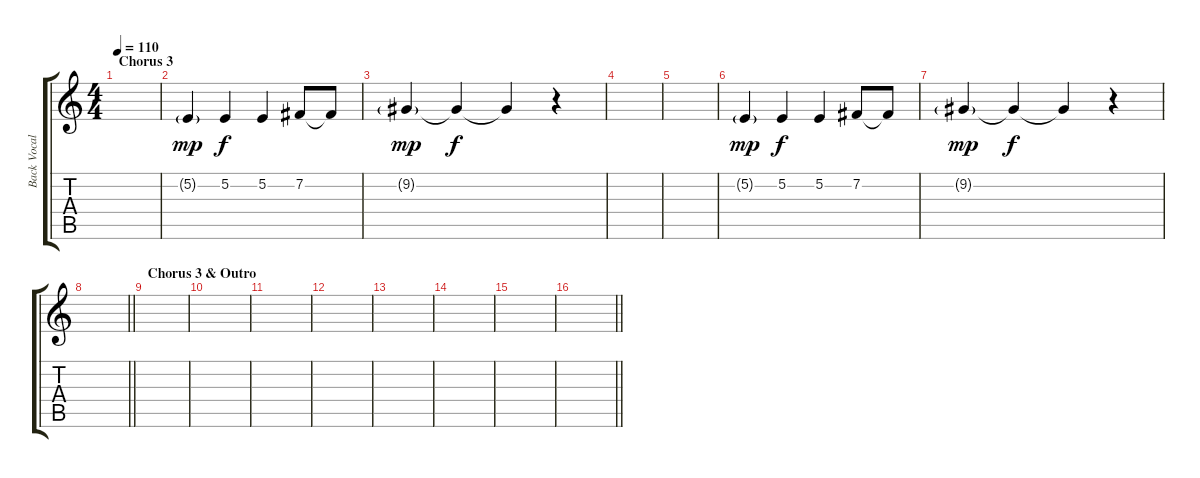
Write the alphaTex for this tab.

\track ("Back Vocals" "Back Vocal") {instrument lead2sawtooth}
\staff {score tabs}
\tuning (E4 B3 G3 D3 A2 E2) {hide}
\ts (4 4)
\section ("" "Chorus 3")
\tempo 110
\clef g2
\ks c
|
5.2{g}.4{dy mp} 5.2.4{dy f} 5.2.4 7.2.8 7.2{t}.8 |
9.2{g}.4{dy mp} 9.2{t}.4{dy f} 9.2{t}.4 r.4 |
|
|
5.2{g}.4{dy mp} 5.2.4{dy f} 5.2.4 7.2.8 7.2{t}.8 |
9.2{g}.4{dy mp} 9.2{t}.4{dy f} 9.2{t}.4 r.4 |
\barLineRight lightlight
|
\section ("" "Chorus 3 & Outro")
|
|
|
|
|
|
|
\barLineRight lightlight
